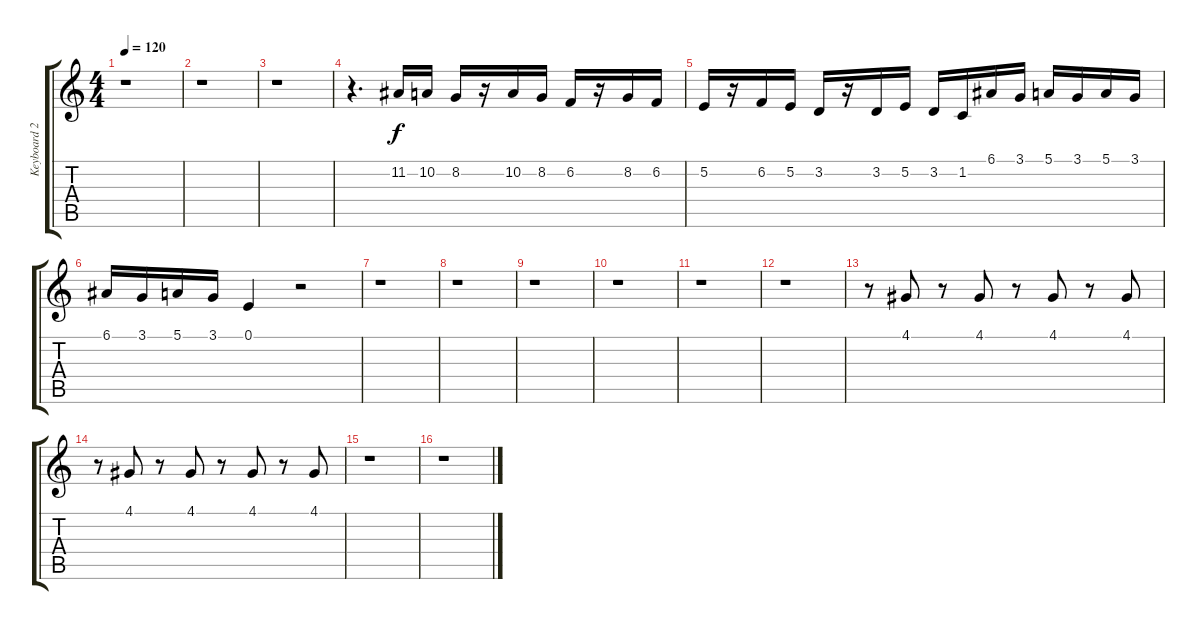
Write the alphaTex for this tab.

\track ("Keyboard 2" "Keyboard 2") {instrument oboe}
\staff {score tabs}
\tuning (E4 B3 G3 D3 A2 E2) {hide}
\ts (4 4)
\tempo 120
\clef g2
\ks c
r.1{dy f} |
r.1 |
r.1 |
r.4{d} 11.2.16{instrument oboe} 10.2.16 8.2.16 r.16 10.2.16 8.2.16 6.2.16 r.16 8.2.16 6.2.16 |
5.2.16 r.16 6.2.16 5.2.16 3.2.16 r.16 3.2.16 5.2.16 3.2.16 1.2.16 6.1.16 3.1.16 5.1.16 3.1.16 5.1.16 3.1.16 |
6.1.16 3.1.16 5.1.16 3.1.16 0.1.4 r.2 |
r.1 |
r.1 |
r.1 |
r.1 |
r.1 |
r.1 |
r.8 4.1.8{instrument englishhorn} r.8 4.1.8 r.8 4.1.8 r.8 4.1.8 |
r.8 4.1.8 r.8 4.1.8 r.8 4.1.8 r.8 4.1.8 |
r.1 |
r.1
